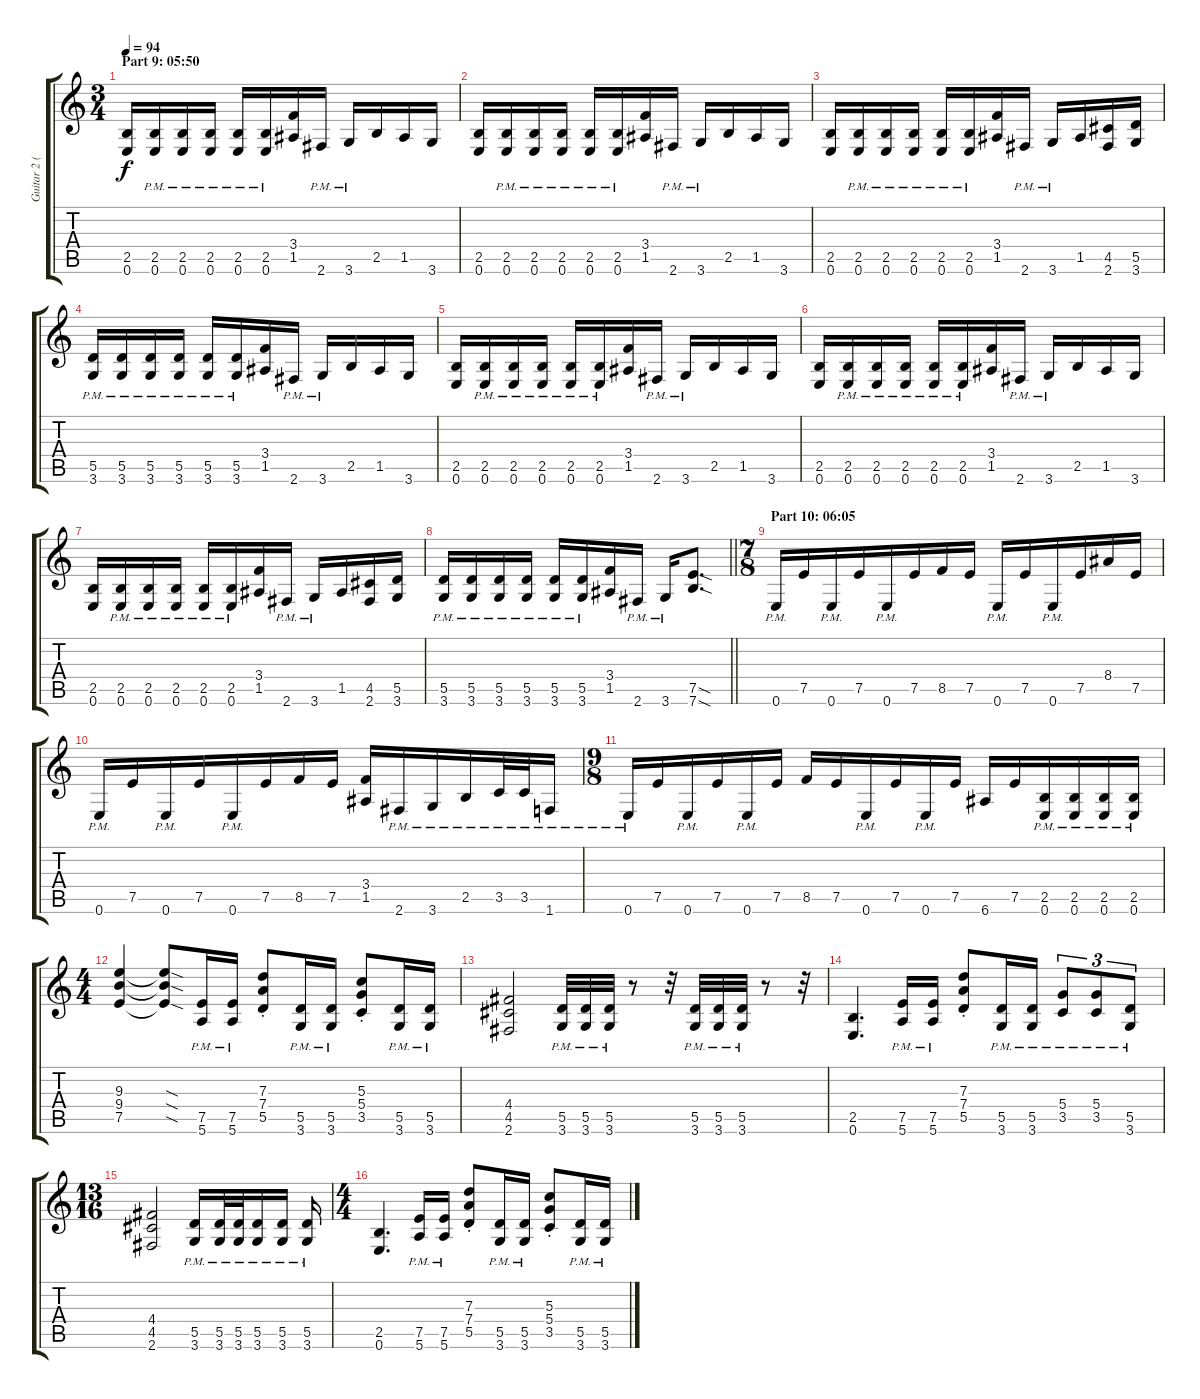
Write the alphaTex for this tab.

\track ("Guitar 2 (Distortion)" "Guitar 2 (") {instrument distortionguitar}
\staff {score tabs}
\tuning (E4 B3 G3 D3 A2 E2) {hide}
\ts (3 4)
\section ("" "Part 9: 05:50")
\tempo 94
\clef g2
\ks c
(2.5 0.6).16{dy f} (2.5{pm} 0.6{pm}).16 (2.5{pm} 0.6{pm}).16 (2.5{pm} 0.6{pm}).16 (2.5{pm} 0.6{pm}).16 (2.5{pm} 0.6{pm}).16 (3.4 1.5).16 2.6{pm}.16 3.6{pm}.16 2.5.16 1.5.16 3.6.16 |
(2.5 0.6).16 (2.5{pm} 0.6{pm}).16 (2.5{pm} 0.6{pm}).16 (2.5{pm} 0.6{pm}).16 (2.5{pm} 0.6{pm}).16 (2.5{pm} 0.6{pm}).16 (3.4 1.5).16 2.6{pm}.16 3.6{pm}.16 2.5.16 1.5.16 3.6.16 |
(2.5 0.6).16 (2.5{pm} 0.6{pm}).16 (2.5{pm} 0.6{pm}).16 (2.5{pm} 0.6{pm}).16 (2.5{pm} 0.6{pm}).16 (2.5{pm} 0.6{pm}).16 (3.4 1.5).16 2.6{pm}.16 3.6{pm}.16 1.5.16 (4.5 2.6).16 (5.5 3.6).16 |
(5.5{pm} 3.6{pm}).16 (5.5{pm} 3.6{pm}).16 (5.5{pm} 3.6{pm}).16 (5.5{pm} 3.6{pm}).16 (5.5{pm} 3.6{pm}).16 (5.5{pm} 3.6{pm}).16 (3.4 1.5).16 2.6{pm}.16 3.6{pm}.16 2.5.16 1.5.16 3.6.16 |
(2.5 0.6).16 (2.5{pm} 0.6{pm}).16 (2.5{pm} 0.6{pm}).16 (2.5{pm} 0.6{pm}).16 (2.5{pm} 0.6{pm}).16 (2.5{pm} 0.6{pm}).16 (3.4 1.5).16 2.6{pm}.16 3.6{pm}.16 2.5.16 1.5.16 3.6.16 |
(2.5 0.6).16 (2.5{pm} 0.6{pm}).16 (2.5{pm} 0.6{pm}).16 (2.5{pm} 0.6{pm}).16 (2.5{pm} 0.6{pm}).16 (2.5{pm} 0.6{pm}).16 (3.4 1.5).16 2.6{pm}.16 3.6{pm}.16 2.5.16 1.5.16 3.6.16 |
(2.5 0.6).16 (2.5{pm} 0.6{pm}).16 (2.5{pm} 0.6{pm}).16 (2.5{pm} 0.6{pm}).16 (2.5{pm} 0.6{pm}).16 (2.5{pm} 0.6{pm}).16 (3.4 1.5).16 2.6{pm}.16 3.6{pm}.16 1.5.16 (4.5 2.6).16 (5.5 3.6).16 |
\barLineRight lightlight
(5.5{pm} 3.6{pm}).16 (5.5{pm} 3.6{pm}).16 (5.5{pm} 3.6{pm}).16 (5.5{pm} 3.6{pm}).16 (5.5{pm} 3.6{pm}).16 (5.5{pm} 3.6{pm}).16 (3.4 1.5).16 2.6{pm}.16 3.6{pm}.16 (7.5{sod} 7.6{sod}).8{d} |
\ts (7 8)
\section ("" "Part 10: 06:05")
0.6{pm}.16 7.5.16 0.6{pm}.16 7.5.16 0.6{pm}.16 7.5.16 8.5.16 7.5.16 0.6{pm}.16 7.5.16 0.6{pm}.16 7.5.16 8.4.16 7.5.16 |
0.6{pm}.16 7.5.16 0.6{pm}.16 7.5.16 0.6{pm}.16 7.5.16 8.5.16 7.5.16 (3.4 1.5).16 2.6{pm}.16 3.6{pm}.16 2.5{pm}.16 3.5{pm}.32 3.5{pm}.32 1.6{pm}.16 |
\ts (9 8)
0.6{pm}.16 7.5.16 0.6{pm}.16 7.5.16 0.6{pm}.16 7.5.16 8.5.16 7.5.16 0.6{pm}.16 7.5.16 0.6{pm}.16 7.5.16 6.6.16 7.5.16 (2.5{pm} 0.6{pm}).16 (2.5{pm} 0.6{pm}).16 (2.5{pm} 0.6{pm}).16 (2.5{pm} 0.6{pm}).16 |
\ts (4 4)
(9.3 9.4 7.5).4 (9.3{sod t} 9.4{sod t} 7.5{sod t}).8 (7.5{pm} 5.6{pm}).16 (7.5{pm} 5.6{pm}).16 (7.3{st} 7.4{st} 5.5{st}).8 (5.5{pm} 3.6{pm}).16 (5.5{pm} 3.6{pm}).16 (5.3{st} 5.4{st} 3.5{st}).8 (5.5{pm} 3.6{pm}).16 (5.5{pm} 3.6{pm}).16 |
(4.4 4.5 2.6).2 (5.5{pm} 3.6{pm}).32 (5.5{pm} 3.6{pm}).32 (5.5{pm} 3.6{pm}).32 r.8 r.32 (5.5{pm} 3.6{pm}).32 (5.5{pm} 3.6{pm}).32 (5.5{pm} 3.6{pm}).32 r.8 r.32 |
(2.5 0.6).4{d} (7.5{pm} 5.6{pm}).16 (7.5{pm} 5.6{pm}).16 (7.3{st} 7.4{st} 5.5{st}).8 (5.5{pm} 3.6{pm}).16 (5.5{pm} 3.6{pm}).16 (5.4{pm} 3.5{pm}).8{tu (3 2)} (5.4{pm} 3.5{pm}).8{tu (3 2)} (5.5{pm} 3.6{pm}).8{tu (3 2)} |
\ts (13 16)
(4.4 4.5 2.6).2 (5.5{pm} 3.6{pm}).16 (5.5{pm} 3.6{pm}).32 (5.5{pm} 3.6{pm}).32 (5.5{pm} 3.6{pm}).16 (5.5{pm} 3.6{pm}).16 (5.5{pm} 3.6{pm}).16 |
\ts (4 4)
(2.5 0.6).4{d} (7.5{pm} 5.6{pm}).16 (7.5{pm} 5.6{pm}).16 (7.3{st} 7.4{st} 5.5{st}).8 (5.5{pm} 3.6{pm}).16 (5.5{pm} 3.6{pm}).16 (5.3{st} 5.4{st} 3.5{st}).8 (5.5{pm} 3.6{pm}).16 (5.5{pm} 3.6{pm}).16
